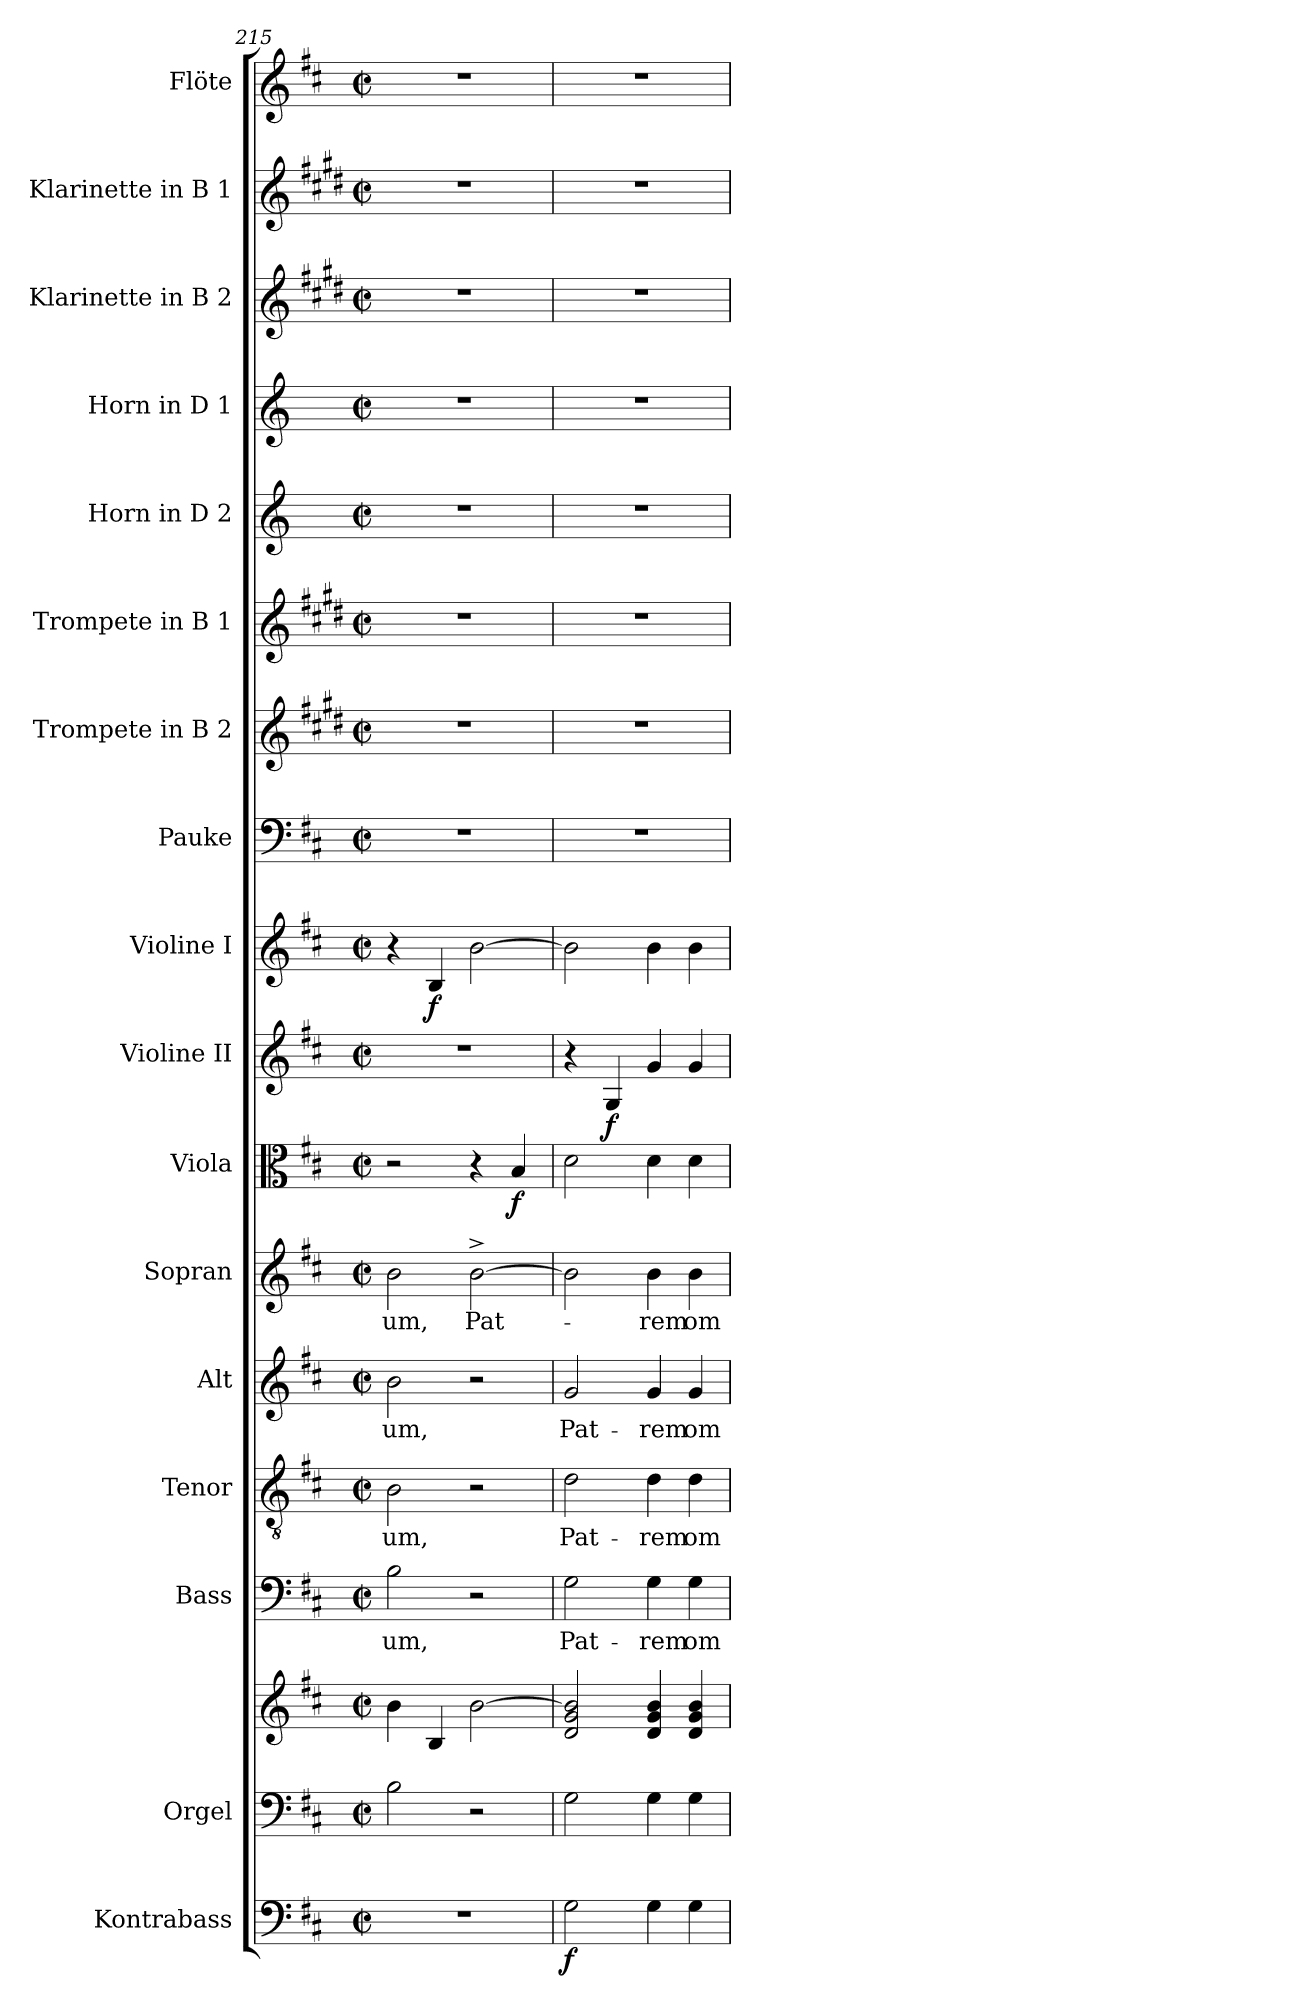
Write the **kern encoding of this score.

**kern	**dynam	**kern	**kern	**kern	**text	**kern	**text	**kern	**text	**kern	**text	**kern	**dynam	**kern	**dynam	**kern	**dynam	**kern	**kern	**kern	**kern	**kern	**kern	**kern	**kern
*part17	*part17	*part16	*part16	*part15	*part15	*part14	*part14	*part13	*part13	*part12	*part12	*part11	*part11	*part10	*part10	*part9	*part9	*part8	*part7	*part6	*part5	*part4	*part3	*part2	*part1
*staff18	*staff18	*staff17	*staff16	*staff15	*staff15	*staff14	*staff14	*staff13	*staff13	*staff12	*staff12	*staff11	*staff11	*staff10	*staff10	*staff9	*staff9	*staff8	*staff7	*staff6	*staff5	*staff4	*staff3	*staff2	*staff1
*I"Kontrabass	*	*I"Orgel	*	*I"Bass	*	*I"Tenor	*	*I"Alt	*	*I"Sopran	*	*I"Viola	*	*I"Violine II	*	*I"Violine I	*	*I"Pauke	*I"Trompete in B 2	*I"Trompete in B 1	*I"Horn in D 2	*I"Horn in D 1	*I"Klarinette in B 2	*I"Klarinette in B 1	*I"Flöte
*I'Kb.	*	*I'Org.	*	*I'B	*	*I'T	*	*I'A	*	*I'S	*	*I'Vla.	*	*I'Vl. II	*	*I'Vl. I	*	*I'Pk.	*I'Trp. 2	*I'Trp. 1	*I'Hrn. 2	*I'Hrn. 1	*I'Kl. 2	*I'Kl. 1	*I'Fl.
*clefF4	*	*clefF4	*clefG2	*clefF4	*	*clefGv2	*	*clefG2	*	*clefG2	*	*clefC3	*	*clefG2	*	*clefG2	*	*clefF4	*clefG2	*clefG2	*clefG2	*clefG2	*clefG2	*clefG2	*clefG2
*ITrd7c12	*	*	*	*	*	*	*	*	*	*	*	*	*	*	*	*	*	*	*ITrd1c2	*ITrd1c2	*ITrd-1c-2	*ITrd-1c-2	*ITrd1c2	*ITrd1c2	*
*k[f#c#]	*	*k[f#c#]	*k[f#c#]	*k[f#c#]	*	*k[f#c#]	*	*k[f#c#]	*	*k[f#c#]	*	*k[f#c#]	*	*k[f#c#]	*	*k[f#c#]	*	*k[f#c#]	*k[f#c#]	*k[f#c#]	*k[f#c#]	*k[f#c#]	*k[f#c#]	*k[f#c#]	*k[f#c#]
*D:	*	*D:	*D:	*D:	*	*D:	*	*D:	*	*D:	*	*D:	*	*D:	*	*D:	*	*D:	*D:	*D:	*D:	*D:	*D:	*D:	*D:
*M2/2	*	*M2/2	*M2/2	*M2/2	*	*M2/2	*	*M2/2	*	*M2/2	*	*M2/2	*	*M2/2	*	*M2/2	*	*M2/2	*M2/2	*M2/2	*M2/2	*M2/2	*M2/2	*M2/2	*M2/2
*met(c|)	*	*met(c|)	*met(c|)	*met(c|)	*	*met(c|)	*	*met(c|)	*	*met(c|)	*	*met(c|)	*	*met(c|)	*	*met(c|)	*	*met(c|)	*met(c|)	*met(c|)	*met(c|)	*met(c|)	*met(c|)	*met(c|)	*met(c|)
=215	=215	=215	=215	=215	=215	=215	=215	=215	=215	=215	=215	=215	=215	=215	=215	=215	=215	=215	=215	=215	=215	=215	=215	=215	=215
!	!	!	!	!	!LO:LY:b	!	!LO:LY:b	!	!LO:LY:b	!	!LO:LY:b	!	!	!	!	!	!	!	!	!	!	!	!	!	!
1r	.	2B\	4b\	2B\	-um,	2B\	-um,	2b\	-um,	2b\	-um,	2r	.	1r	.	4r	.	1r	1r	1r	1r	1r	1r	1r	1r
!	!	!	!	!	!	!	!	!	!	!	!	!	!	!	!	!	!LO:DY:b	!	!	!	!	!	!	!	!
.	.	.	4B/	.	.	.	.	.	.	.	.	.	.	.	.	4B/	f	.	.	.	.	.	.	.	.
!	!	!	!	!	!	!	!	!	!	!	!LO:LY:b	!	!	!	!	!	!	!	!	!	!	!	!	!	!
.	.	2r	[2b\	2r	.	2r	.	2r	.	[2b^>\	Pat-	4r	.	.	.	[2b\	.	.	.	.	.	.	.	.	.
!	!	!	!	!	!	!	!	!	!	!	!	!	!LO:DY:b	!	!	!	!	!	!	!	!	!	!	!	!
.	.	.	.	.	.	.	.	.	.	.	.	4B/	f	.	.	.	.	.	.	.	.	.	.	.	.
=216	=216	=216	=216	=216	=216	=216	=216	=216	=216	=216	=216	=216	=216	=216	=216	=216	=216	=216	=216	=216	=216	=216	=216	=216	=216
!	!LO:DY:b	!	!	!	!LO:LY:b	!	!LO:LY:b	!	!LO:LY:b	!	!	!	!	!	!	!	!	!	!	!	!	!	!	!	!
2GG\	f	2G\	2d/ 2g/ 2b/]	2G\	Pat-	2d\	Pat-	2g/	Pat-	2b\]	.	2d\	.	4r	.	2b\]	.	1r	1r	1r	1r	1r	1r	1r	1r
!	!	!	!	!	!	!	!	!	!	!	!	!	!	!	!LO:DY:b	!	!	!	!	!	!	!	!	!	!
.	.	.	.	.	.	.	.	.	.	.	.	.	.	4G/	f	.	.	.	.	.	.	.	.	.	.
!	!	!	!	!	!LO:LY:b	!	!LO:LY:b	!	!LO:LY:b	!	!LO:LY:b	!	!	!	!	!	!	!	!	!	!	!	!	!	!
4GG\	.	4G\	4d/ 4g/ 4b/	4G\	-rem	4d\	-rem	4g/	-rem	4b\	-rem	4d\	.	4g/	.	4b\	.	.	.	.	.	.	.	.	.
!	!	!	!	!	!LO:LY:b	!	!LO:LY:b	!	!LO:LY:b	!	!LO:LY:b	!	!	!	!	!	!	!	!	!	!	!	!	!	!
4GG\	.	4G\	4d/ 4g/ 4b/	4G\	om-	4d\	om-	4g/	om-	4b\	om-	4d\	.	4g/	.	4b\	.	.	.	.	.	.	.	.	.
=	=	=	=	=	=	=	=	=	=	=	=	=	=	=	=	=	=	=	=	=	=	=	=	=	=
*-	*-	*-	*-	*-	*-	*-	*-	*-	*-	*-	*-	*-	*-	*-	*-	*-	*-	*-	*-	*-	*-	*-	*-	*-	*-
